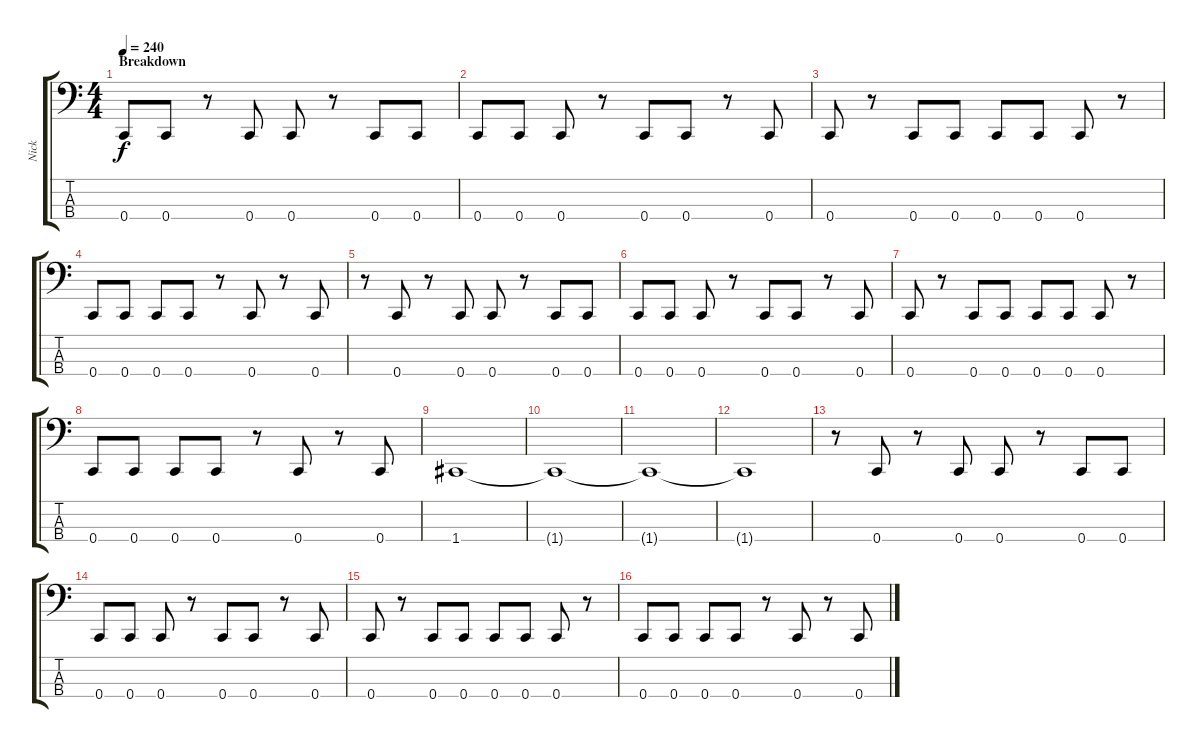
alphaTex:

\track ("Nick" "Nick") {instrument slapbass1}
\staff {score tabs}
\tuning (G2 C2 G1 C1) {hide}
\ts (4 4)
\section ("" "Breakdown")
\tempo 240
\clef f4
\ks c
0.4.8{dy f} 0.4.8 r.8 0.4.8 0.4.8 r.8 0.4.8 0.4.8 |
0.4.8 0.4.8 0.4.8 r.8 0.4.8 0.4.8 r.8 0.4.8 |
0.4.8 r.8 0.4.8 0.4.8 0.4.8 0.4.8 0.4.8 r.8 |
0.4.8 0.4.8 0.4.8 0.4.8 r.8 0.4.8 r.8 0.4.8 |
r.8 0.4.8 r.8 0.4.8 0.4.8 r.8 0.4.8 0.4.8 |
0.4.8 0.4.8 0.4.8 r.8 0.4.8 0.4.8 r.8 0.4.8 |
0.4.8 r.8 0.4.8 0.4.8 0.4.8 0.4.8 0.4.8 r.8 |
0.4.8 0.4.8 0.4.8 0.4.8 r.8 0.4.8 r.8 0.4.8 |
1.4.1 |
1.4{t}.1 |
1.4{t}.1 |
1.4{t}.1 |
r.8 0.4.8 r.8 0.4.8 0.4.8 r.8 0.4.8 0.4.8 |
0.4.8 0.4.8 0.4.8 r.8 0.4.8 0.4.8 r.8 0.4.8 |
0.4.8 r.8 0.4.8 0.4.8 0.4.8 0.4.8 0.4.8 r.8 |
0.4.8 0.4.8 0.4.8 0.4.8 r.8 0.4.8 r.8 0.4.8
